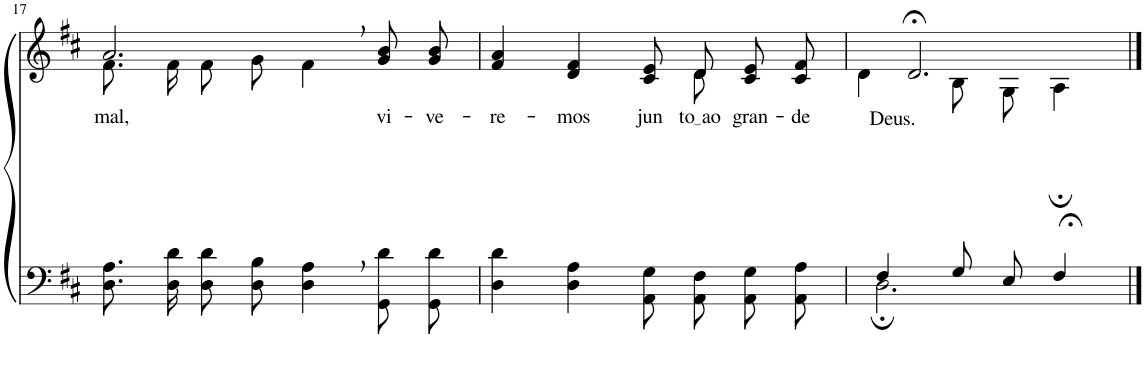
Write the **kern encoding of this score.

**kern	**kern	**text
*part2	*part1	*part1
*staff2	*staff1	*staff1
*I"Parte III e IV	*I"Parte I e II	*
!!LO:PB:g=z
*clefF4	*clefG2	*
*k[f#c#]	*k[f#c#]	*
*M4/4	*M4/4	*
=17	=17	=17
*	*^	*
!	!	!	!LO:LY:b
8.D\ 8.A\L	2.a,/	8.f#\L	mal,
16D\ 16d\Jk	.	16f#\Jk	.
8D\ 8d\L	.	8f#\L	.
8D\ 8B\J	.	8g\J	.
4D\, 4A\,	.	4f#\	.
!	!	!	!LO:LY:b
8GG\ 8d\L	8g/ 8b/L	4ryy	vi-
!	!	!	!LO:LY:b
8GG\ 8d\J	8g/ 8b/J	.	-ve-
=18	=18	=18	=18
!	!	!	!LO:LY:b
4D\ 4d\	4f#/ 4a/	8ryy	-re-
!	!	!	!LO:LY:b
*	*v	*v	*
4D\ 4A\	4d/ 4f#/	-mos
!	!	!LO:LY:b
8AA/ 8G/L	8c#/ 8e/L	jun-
*	*^	*
!	!	!	!LO:LY:b
8AA/ 8F#/J	8d/J	8d\	to ao
!	!	!	!LO:LY:b
8AA\ 8G\L	8c#/ 8e/L	4ryy	-gran-
!	!	!	!LO:LY:b
8AA\ 8A\J	8c#/ 8f#/J	.	-de
=19	=19	=19	=19
*^	*	*	*
!	!	!LO:TX:b:t=Deus.	!	!
4F#/	2.D;\	2.d;</	4d\	.
8G/L	.	.	8B\L	.
8E/J	.	.	8G\J	.
4F#;</	.	.	4A;\	.
*v	*v	*	*	*
*	*v	*v	*
==	==	==
*-	*-	*-
